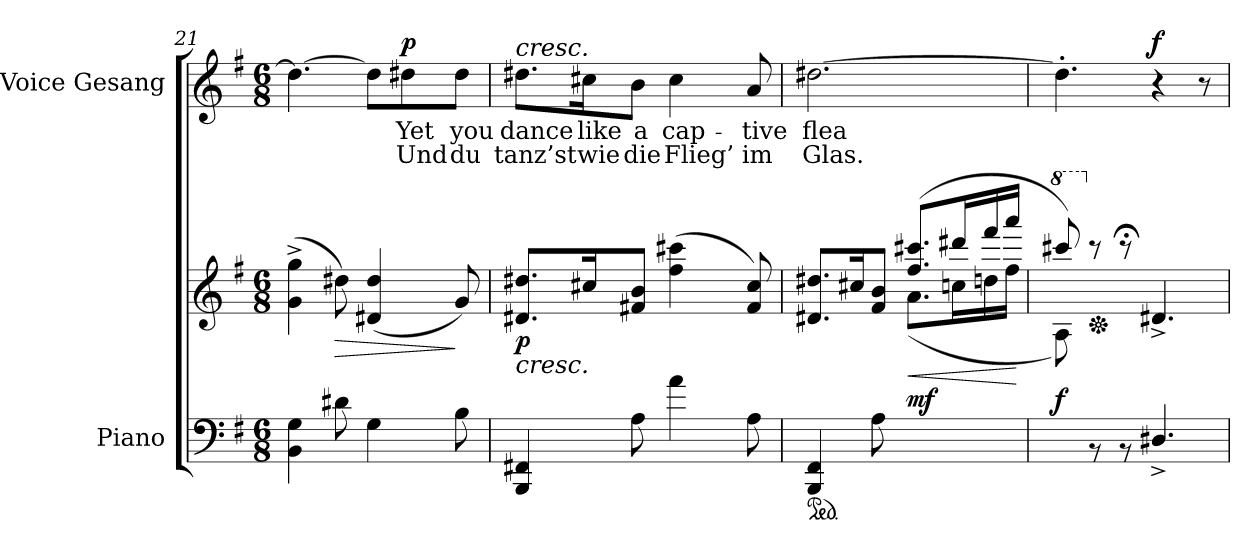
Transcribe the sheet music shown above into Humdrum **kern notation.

**kern	**kern	**dynam	**kern	**text	**text	**dynam
*part2	*part2	*part2	*part1	*part1	*part1	*part1
*staff3	*staff2	*staff2/3	*staff1	*staff1	*staff1	*staff1
*I"Piano	*	*	*I"Voice Gesang	*	*	*
*I'Pno	*	*	*	*	*	*
*clefF4	*clefG2	*	*clefG2	*	*	*
*k[f#]	*k[f#]	*	*k[f#]	*	*	*
*M6/8	*M6/8	*	*M6/8	*	*	*
=21	=21	=21	=21	=21	=21	=21
4BB\ 4G\	(>4g\^ 4gg\^	.	4.dd#\_	.	.	.
!	!	!LO:HP:b	!	!	!	!
8d#X\	8dd#X\)	>	.	.	.	.
4G\	(>4d#X/ 4dd#/	.	8dd#\L]	.	.	.
!	!	!	!	!LO:LY:b	!LO:LY:b	!LO:DY:a
.	.	.	8dd#X\	Yet	Und	p
!	!	!	!	!LO:LY:b	!LO:LY:b	!
8B\	8g/)	]	8dd#\J	you	du	.
=22	=22	=22	=22	=22	=22	=22
!	!	!	!LO:TX:a:i:t=cresc.	!	!	!
!	!LO:TX:b:i:t=cresc.	!	!	!	!	!
!	!	!LO:DY:b	!	!LO:LY:b	!LO:LY:b	!
4BBB/ 4FF#X/	8.d#X/ 8.dd#X/L	p	8.dd#X\L	dance	tanz’st	.
!	!	!	!	!LO:LY:b	!LO:LY:b	!
.	16cc#X/K	.	16cc#X\K	like	wie	.
!	!	!	!	!LO:LY:b	!LO:LY:b	!
8A\	8f#X/ 8b/J	.	8b\J	a	die	.
!	!	!	!	!LO:LY:b	!LO:LY:b	!
4a\	(>4ff#\ 4ccc#X\	.	4cc#\	cap-	Flieg’	.
!	!	!	!	!LO:LY:b	!LO:LY:b	!
8A\	8f#/ 8cc#/)	.	8a/	-tive	im	.
!!LO:LB:g=z
=23	=23	=23	=23	=23	=23	=23
*ped	*	*	*	*	*	*
*	*^	*	*	*	*	*
!	!	!	!	!	!LO:LY:b	!LO:LY:b	!
4BBB/ 4FF#/	8.d#X/ 8.dd#X/L	4.ryy	.	[2.dd#X\	flea	Glas.	.
.	16cc#X/K	.	.	.	.	.	.
8A\	8f#/ 8b/J	.	.	.	.	.	.
!	!	!	!LO:HP:b	!	!	!	!
!	!	!	!LO:DY:n=1:a=2	!	!	!	!
4.ryy	(>8.ff#/ 8.ccc#X/L	(<8.a\L	< mf	.	.	.	.
.	16ddd#X/L	16cc\L	.	.	.	.	.
.	16fff#/	16dd\	.	.	.	.	.
.	16aaa/JJ	16ff#\JJ	.	.	.	.	.
*	*v	*v	*	*	*	*	*
.	.	[	.	.	.	.
=24	=24	=24	=24	=24	=24	=24
*	*8va	*	*	*	*	*
*	*^	*	*	*	*	*
!	!	!	!LO:DY:a=2	!	!	!	!
8ryy	8cccc#X/)	8a\)	f	4.dd#'\]	.	.	.
*	*Xped	*	*	*	*	*	*
*	*X8va	*	*	*	*	*	*
8rBB	8rccc	2ryy	.	.	.	.	.
8rBB	8r;<ccc	.	.	.	.	.	.
!	!	!	!	!	!	!	!LO:DY:b
4.D#X^/	4.d#X^/	.	.	4r	.	.	f
.	.	8ryy	.	8r	.	.	.
*	*v	*v	*	*	*	*	*
=	=	=	=	=	=	=
*-	*-	*-	*-	*-	*-	*-
